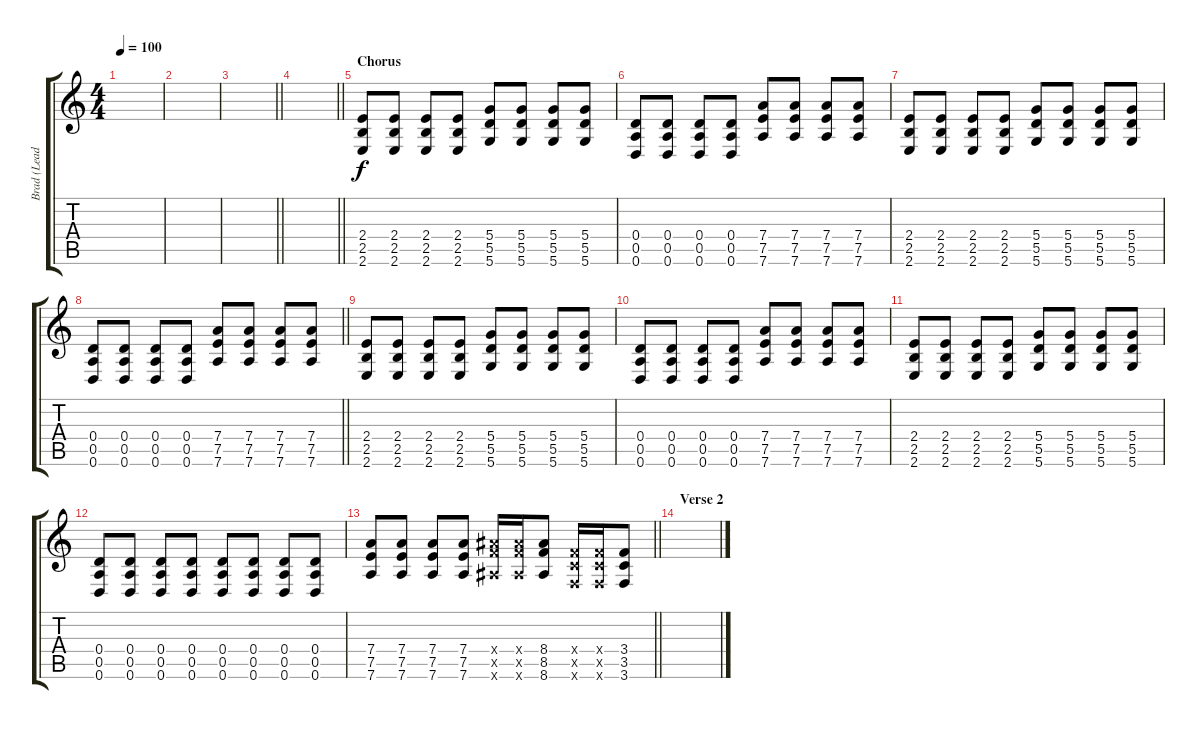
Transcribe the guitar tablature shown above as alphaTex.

\track ("Brad (Lead Guitar)" "Brad (Lead") {instrument overdrivenguitar}
\staff {score tabs}
\tuning (E4 B3 G3 D3 A2 D2) {hide}
\ts (4 4)
\tempo 100
\clef g2
\ks c
|
|
\barLineRight lightlight
|
\barLineRight lightlight
|
\section ("" "Chorus")
(2.4 2.5 2.6).8 (2.4 2.5 2.6).8 (2.4 2.5 2.6).8 (2.4 2.5 2.6).8 (5.4 5.5 5.6).8 (5.4 5.5 5.6).8 (5.4 5.5 5.6).8 (5.4 5.5 5.6).8 |
(0.4 0.5 0.6).8 (0.4 0.5 0.6).8 (0.4 0.5 0.6).8 (0.4 0.5 0.6).8 (7.4 7.5 7.6).8 (7.4 7.5 7.6).8 (7.4 7.5 7.6).8 (7.4 7.5 7.6).8 |
(2.4 2.5 2.6).8 (2.4 2.5 2.6).8 (2.4 2.5 2.6).8 (2.4 2.5 2.6).8 (5.4 5.5 5.6).8 (5.4 5.5 5.6).8 (5.4 5.5 5.6).8 (5.4 5.5 5.6).8 |
\barLineRight lightlight
(0.4 0.5 0.6).8 (0.4 0.5 0.6).8 (0.4 0.5 0.6).8 (0.4 0.5 0.6).8 (7.4 7.5 7.6).8 (7.4 7.5 7.6).8 (7.4 7.5 7.6).8 (7.4 7.5 7.6).8 |
(2.4 2.5 2.6).8 (2.4 2.5 2.6).8 (2.4 2.5 2.6).8 (2.4 2.5 2.6).8 (5.4 5.5 5.6).8 (5.4 5.5 5.6).8 (5.4 5.5 5.6).8 (5.4 5.5 5.6).8 |
(0.4 0.5 0.6).8 (0.4 0.5 0.6).8 (0.4 0.5 0.6).8 (0.4 0.5 0.6).8 (7.4 7.5 7.6).8 (7.4 7.5 7.6).8 (7.4 7.5 7.6).8 (7.4 7.5 7.6).8 |
(2.4 2.5 2.6).8 (2.4 2.5 2.6).8 (2.4 2.5 2.6).8 (2.4 2.5 2.6).8 (5.4 5.5 5.6).8 (5.4 5.5 5.6).8 (5.4 5.5 5.6).8 (5.4 5.5 5.6).8 |
(0.4 0.5 0.6).8 (0.4 0.5 0.6).8 (0.4 0.5 0.6).8 (0.4 0.5 0.6).8 (0.4 0.5 0.6).8 (0.4 0.5 0.6).8 (0.4 0.5 0.6).8 (0.4 0.5 0.6).8 |
\barLineRight lightlight
(7.4 7.5 7.6).8 (7.4 7.5 7.6).8 (7.4 7.5 7.6).8 (7.4 7.5 7.6).8 (8.4{x} 8.5{x} 8.6{x}).16 (8.4{x} 8.5{x} 8.6{x}).16 (8.4 8.5 8.6).8 (3.4{x} 3.5{x} 3.6{x}).16 (3.4{x} 3.5{x} 3.6{x}).16 (3.4 3.5 3.6).8 |
\section ("" "Verse 2")
